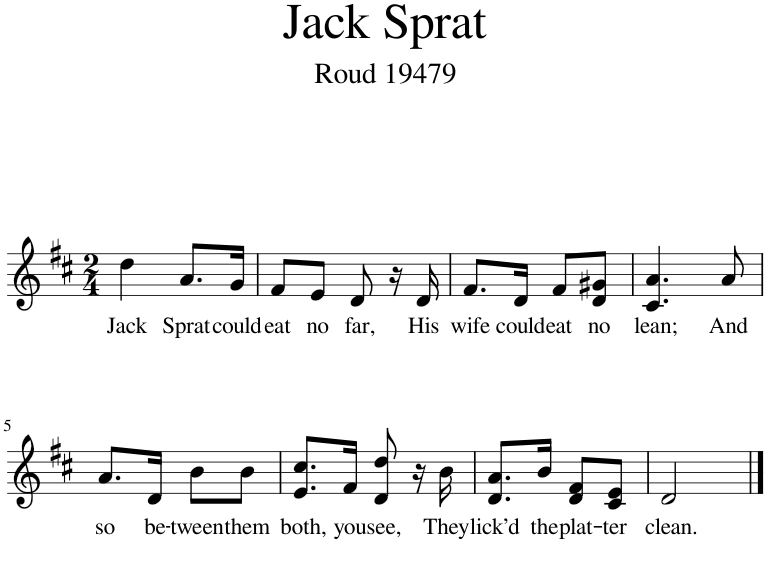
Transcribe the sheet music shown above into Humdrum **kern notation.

**kern	**text
*part1	*part1
*staff1	*staff1
*I"Piano	*
*I'Pno.	*
*clefG2	*
*k[f#c#]	*
*M2/4	*
=1	=1
!	!LO:LY:b
4dd\	Jack
!	!LO:LY:b
8.a/L	Sprat
!	!LO:LY:b
16g/Jk	could
=2	=2
!	!LO:LY:b
8f#/L	eat
!	!LO:LY:b
8e/J	no
!	!LO:LY:b
8d/	far,
16r	.
!	!LO:LY:b
16d/	His
=3	=3
!	!LO:LY:b
8.f#/L	wife
!	!LO:LY:b
16d/Jk	could
!	!LO:LY:b
8f#/L	eat
!	!LO:LY:b
8d/ 8g#X/J	no
=4	=4
!	!LO:LY:b
4.c#/ 4.a/	lean;
!	!LO:LY:b
8a/	And
!!LO:LB:g=z
=5	=5
!	!LO:LY:b
8.a/L	so
!	!LO:LY:b
16d/Jk	be-
!	!LO:LY:b
8b\L	-tween
!	!LO:LY:b
8b\J	them
=6	=6
!	!LO:LY:b
8.e/ 8.cc#/L	both,
!	!LO:LY:b
16f#/Jk	you
!	!LO:LY:b
8d/ 8dd/	see,
16r	.
!	!LO:LY:b
16b\	They
=7	=7
!	!LO:LY:b
8.d/ 8.a/L	lick’d
!	!LO:LY:b
16b/Jk	the
!	!LO:LY:b
8d/ 8f#/L	plat-
!	!LO:LY:b
8c#/ 8e/J	-ter
=8	=8
!	!LO:LY:b
2d/	clean.
==	==
*-	*-
